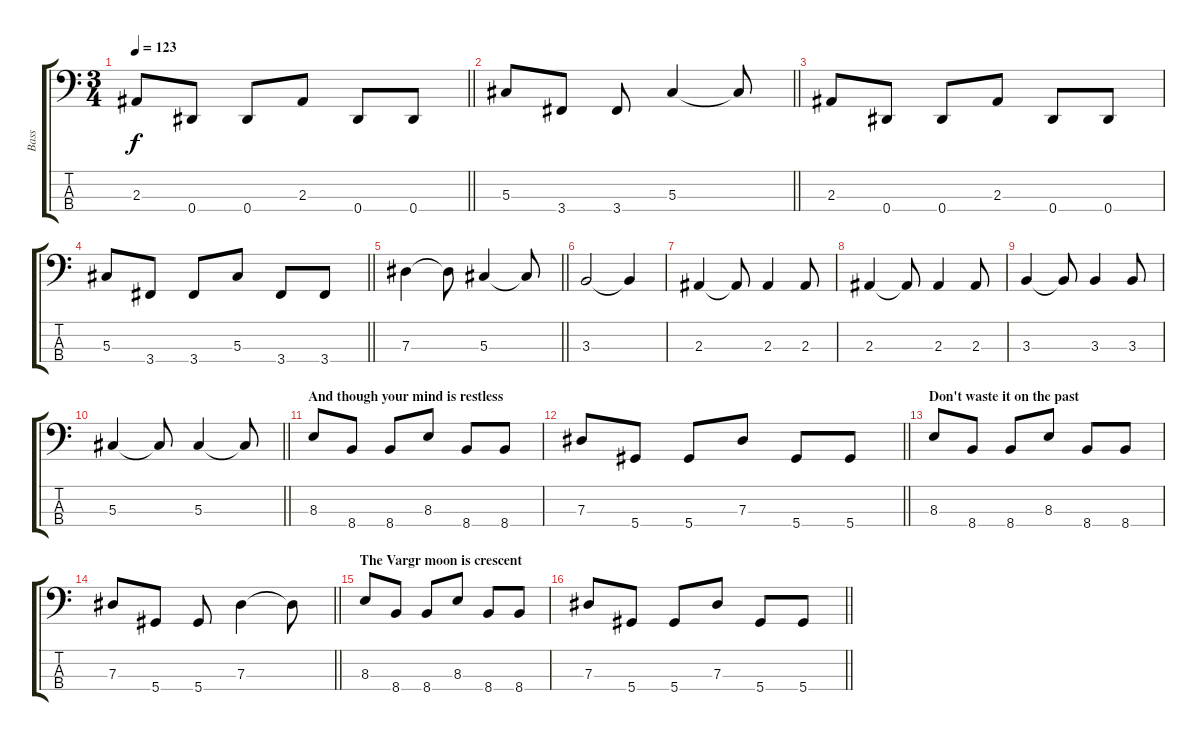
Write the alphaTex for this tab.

\track ("Bass" "Bass") {instrument electricbassfinger}
\staff {score tabs}
\tuning (Gb2 Db2 Ab1 Eb1) {hide}
\ts (3 4)
\tempo 123
\clef f4
\barLineRight lightlight
\ks c
2.3.8{dy f} 0.4.8 0.4.8 2.3.8 0.4.8 0.4.8 |
\barLineRight lightlight
5.3.8 3.4.8 3.4.8 5.3.4 5.3{t}.8 |
2.3.8 0.4.8 0.4.8 2.3.8 0.4.8 0.4.8 |
\barLineRight lightlight
5.3.8 3.4.8 3.4.8 5.3.8 3.4.8 3.4.8 |
\barLineRight lightlight
7.3.4 7.3{t}.8 5.3.4 5.3{t}.8 |
3.3.2 3.3{t}.4 |
2.3.4 2.3{t}.8 2.3.4 2.3.8 |
2.3.4 2.3{t}.8 2.3.4 2.3.8 |
3.3.4 3.3{t}.8 3.3.4 3.3.8 |
\barLineRight lightlight
5.3.4 5.3{t}.8 5.3.4 5.3{t}.8 |
\section ("" "And though your mind is restless")
8.3.8 8.4.8 8.4.8 8.3.8 8.4.8 8.4.8 |
\barLineRight lightlight
7.3.8 5.4.8 5.4.8 7.3.8 5.4.8 5.4.8 |
\section ("" "Don't waste it on the past ")
8.3.8 8.4.8 8.4.8 8.3.8 8.4.8 8.4.8 |
\barLineRight lightlight
7.3.8 5.4.8 5.4.8 7.3.4 7.3{t}.8 |
\section ("" "The Vargr moon is crescent")
8.3.8 8.4.8 8.4.8 8.3.8 8.4.8 8.4.8 |
\barLineRight lightlight
7.3.8 5.4.8 5.4.8 7.3.8 5.4.8 5.4.8
